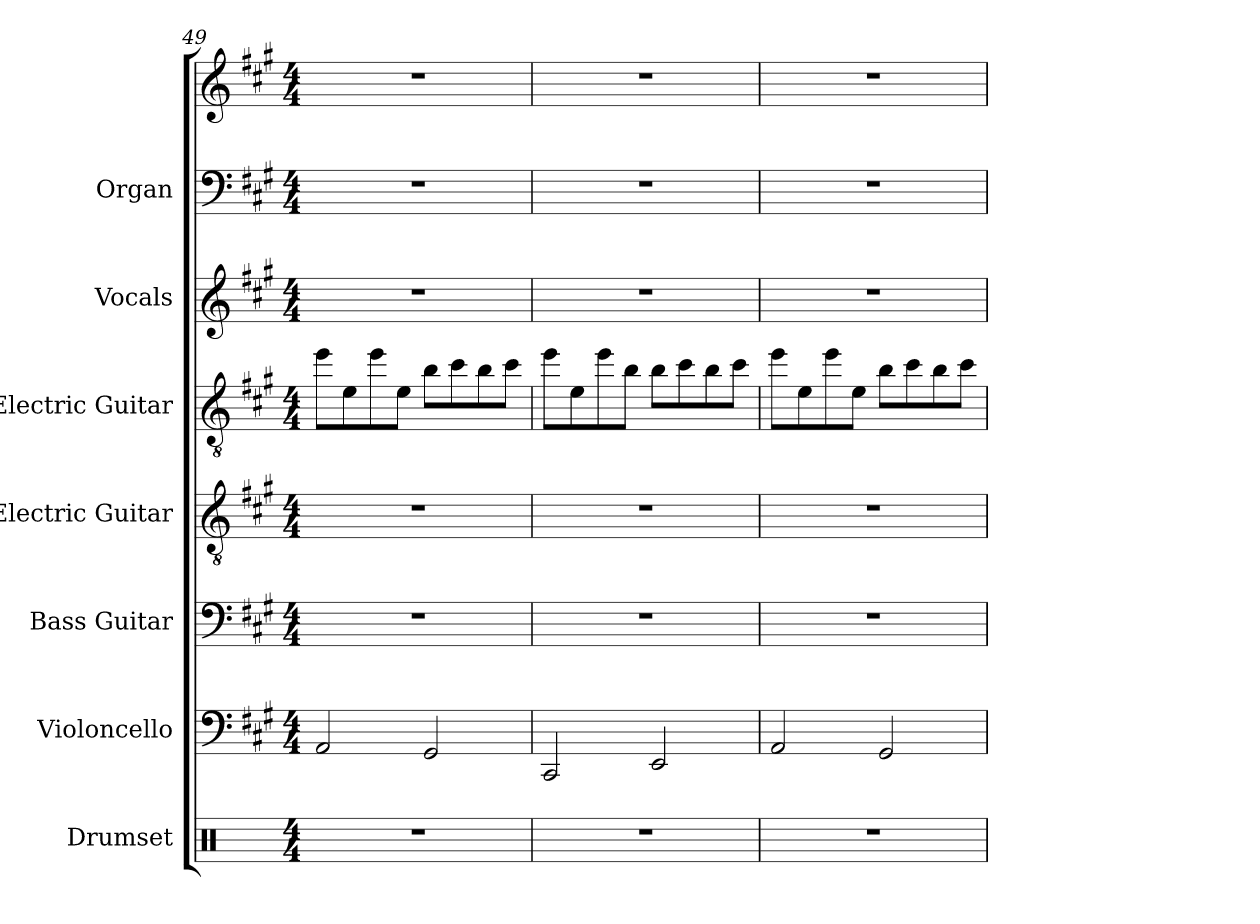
**kern	**kern	**kern	**kern	**kern	**kern	**kern	**kern
*part7	*part6	*part5	*part4	*part3	*part2	*part1	*part1
*staff8	*staff7	*staff6	*staff5	*staff4	*staff3	*staff2	*staff1
*I"Drumset	*I"Violoncello	*I"Bass Guitar	*I"Electric Guitar	*I"Electric Guitar	*I"Vocals	*I"Organ	*
*I'D. Set	*I'Vc.	*I'B. Guit.	*I'El. Guit.	*I'El. Guit.	*I'Voc.	*I'Org.	*
*clefX	*clefF4	*clefF4	*clefGv2	*clefGv2	*clefG2	*clefF4	*clefG2
*	*	*ITrd7c12	*	*	*	*	*
*k[]	*k[f#c#g#]	*k[f#c#g#]	*k[f#c#g#]	*k[f#c#g#]	*k[f#c#g#]	*k[f#c#g#]	*k[f#c#g#]
*M4/4	*M4/4	*M4/4	*M4/4	*M4/4	*M4/4	*M4/4	*M4/4
=49	=49	=49	=49	=49	=49	=49	=49
1r	2AA/	1r	1r	8ee\L	1r	1r	1r
.	.	.	.	8e\	.	.	.
.	.	.	.	8ee\	.	.	.
.	.	.	.	8e\J	.	.	.
.	2GG#/	.	.	8b\L	.	.	.
.	.	.	.	8cc#\	.	.	.
.	.	.	.	8b\	.	.	.
.	.	.	.	8cc#\J	.	.	.
=50	=50	=50	=50	=50	=50	=50	=50
1r	2CC#/	1r	1r	8ee\L	1r	1r	1r
.	.	.	.	8e\	.	.	.
.	.	.	.	8ee\	.	.	.
.	.	.	.	8b\J	.	.	.
.	2EE/	.	.	8b\L	.	.	.
.	.	.	.	8cc#\	.	.	.
.	.	.	.	8b\	.	.	.
.	.	.	.	8cc#\J	.	.	.
!!LO:PB:g=z
=51	=51	=51	=51	=51	=51	=51	=51
1r	2AA/	1r	1r	8ee\L	1r	1r	1r
.	.	.	.	8e\	.	.	.
.	.	.	.	8ee\	.	.	.
.	.	.	.	8e\J	.	.	.
.	2GG#/	.	.	8b\L	.	.	.
.	.	.	.	8cc#\	.	.	.
.	.	.	.	8b\	.	.	.
.	.	.	.	8cc#\J	.	.	.
=	=	=	=	=	=	=	=
*-	*-	*-	*-	*-	*-	*-	*-
